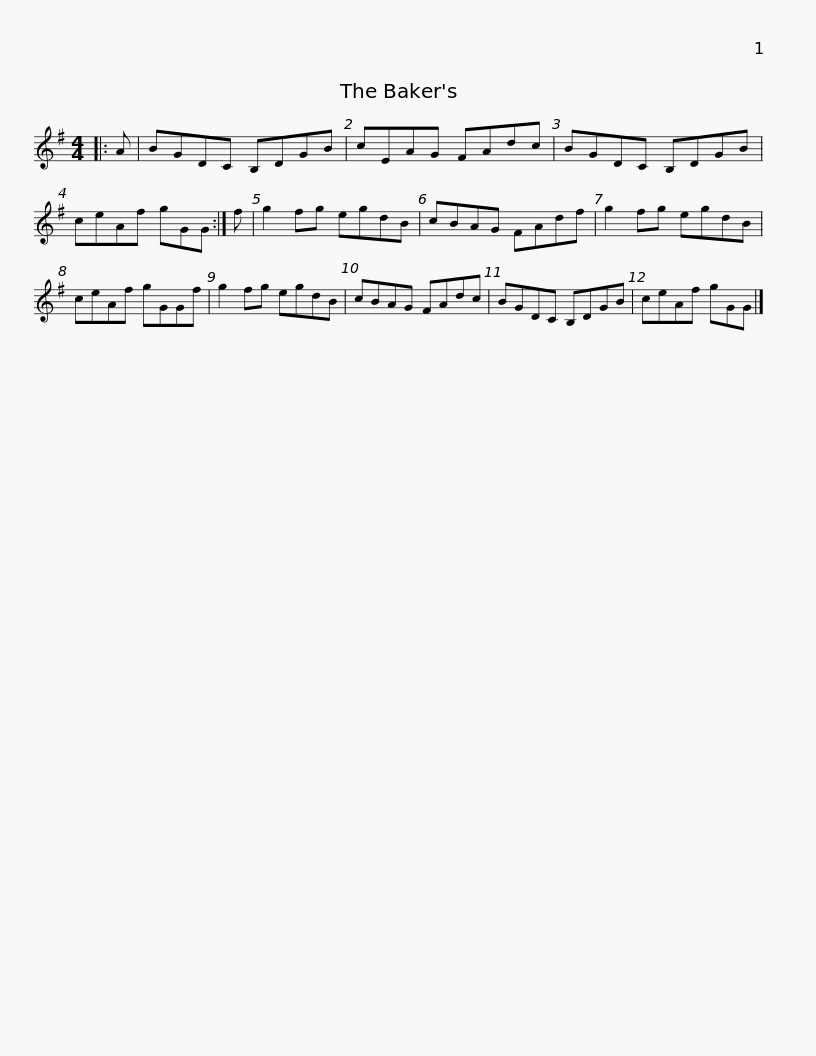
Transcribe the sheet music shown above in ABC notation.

X:1
L:1/8
M:4/4
I:linebreak $
K:G
V:1 treble
V:1
|: A | BGDC B,DGB | cEAG FAdc | BGDC B,DGB | ceAf gGG :| %5
 f |$ g2 fg egdB | cBAG FAdf | g2 fg egdB | ceAf gGGf | %10
 g2 fg egdB | cBAG FAdc |$ BGDC B,DGB | ceAf gGG |] %14
